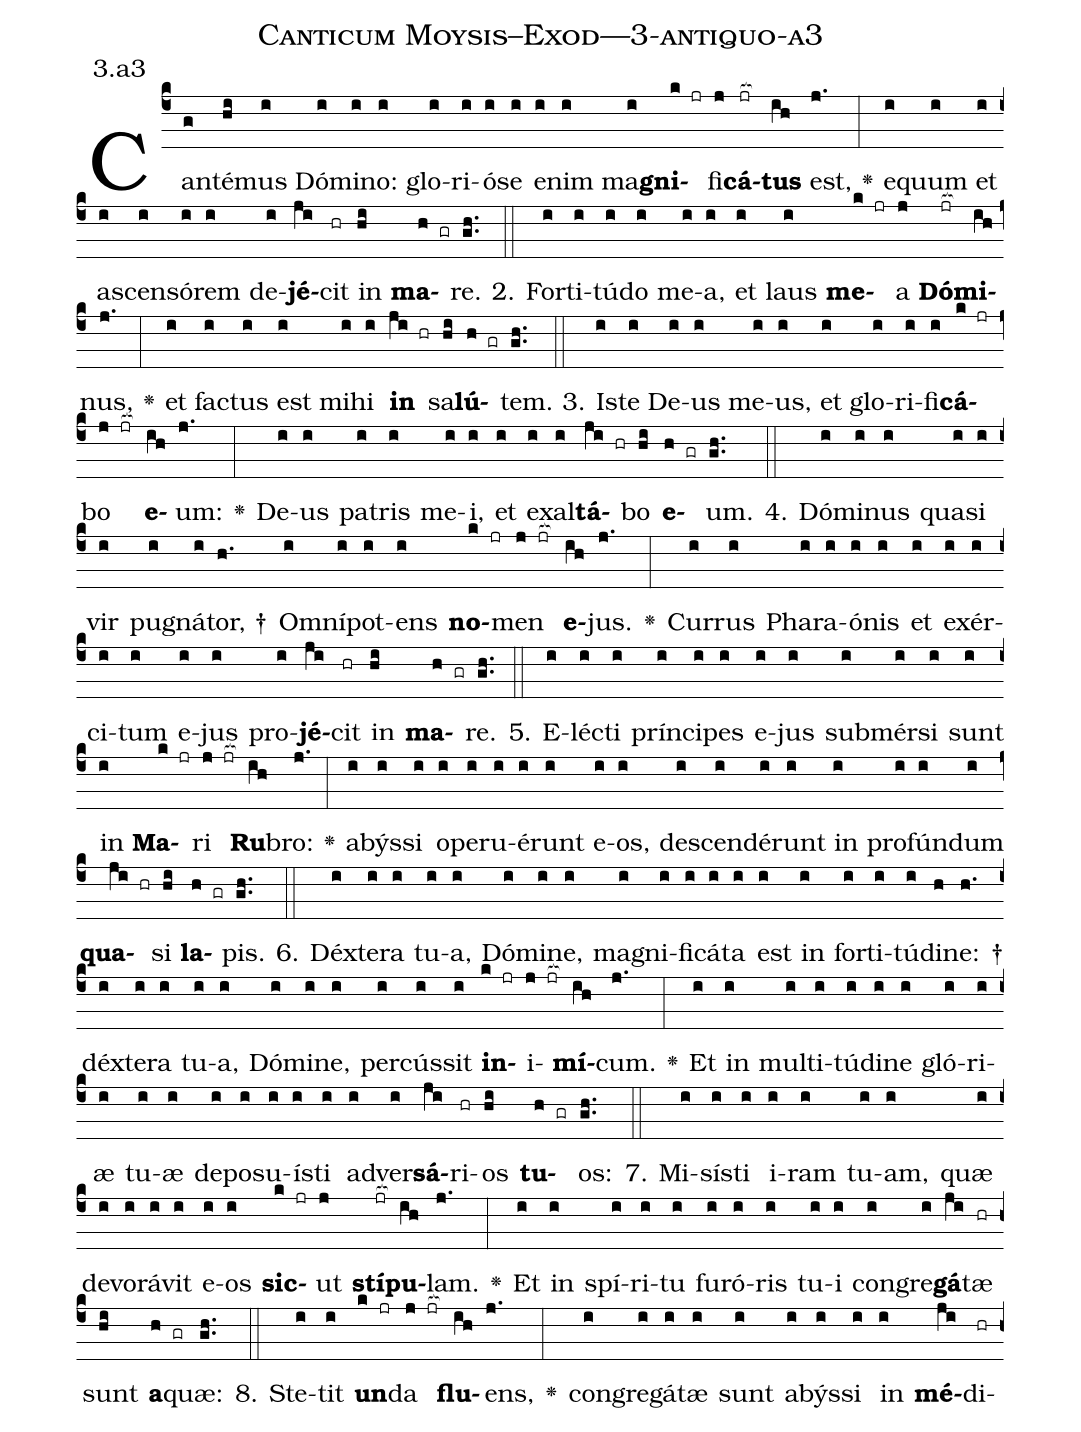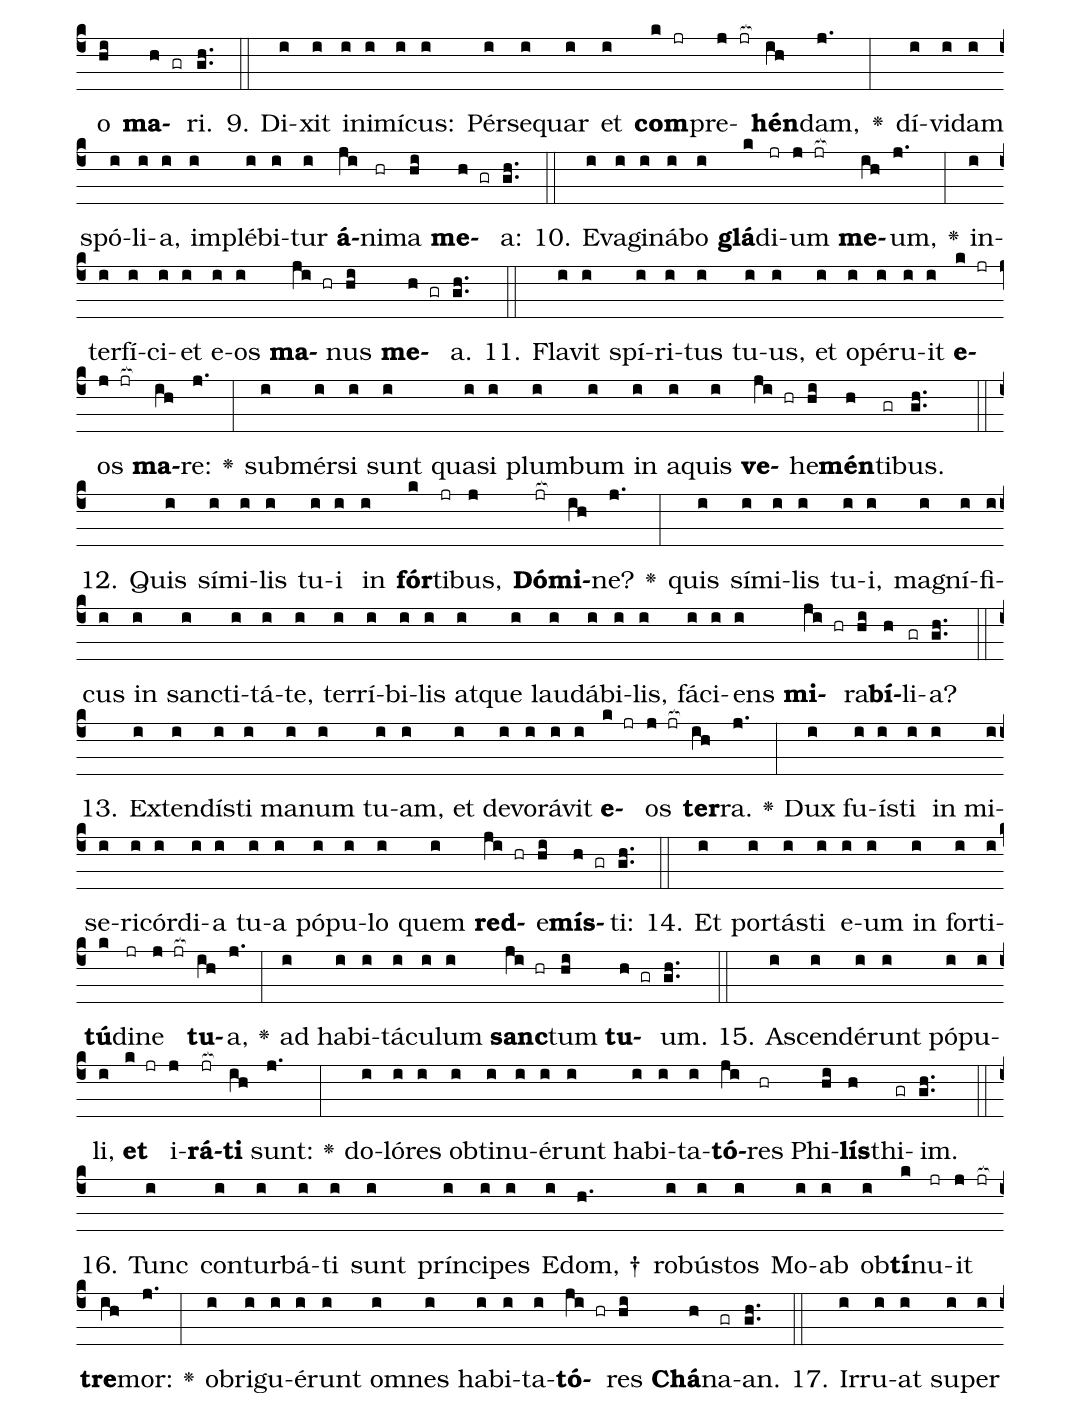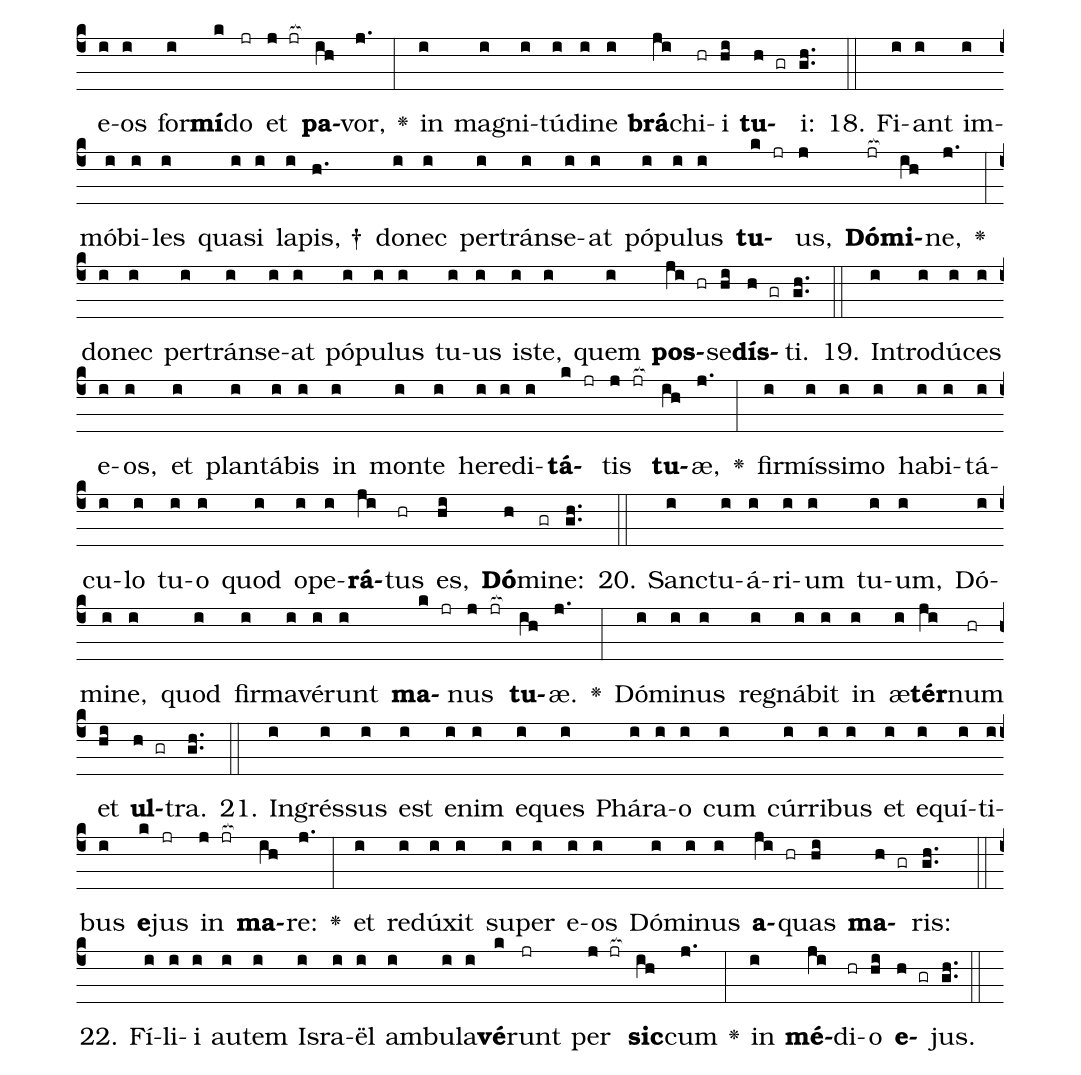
name: Canticum Moysis--Exod---3-antiquo-a3;
annotation: 3.a3;
%%
(c4)Can(g)té(hi)mus(i) Dó(i)mi(i)no:(i) glo(i)ri(i)ó(i)se(i) e(i)nim(i) ma(i)<b>gni</b>(k jr)fi(j)<b>cá</b>(jr[ocb:1{])<b>tus</b>(ih[ocb:0}]) est,(j.) <v>\greheightstar</v>(:) e(i)quum(i) et(i) a(i)scen(i)só(i)rem(i) de(i)<b>jé</b>(ji)cit(hr) in(hi) <b>ma</b>(h gr)re.(gh..) (::)
2. For(i)ti(i)tú(i)do(i) me(i)a,(i) et(i) laus(i) <b>me</b>(k jr)a(j) <b>Dó</b>(jr[ocb:1{])<b>mi</b>(ih[ocb:0}])nus,(j.) <v>\greheightstar</v>(:) et(i) fac(i)tus(i) est(i) mi(i)hi(i) <b>in</b>(ji hr) sa(hi)<b>lú</b>(h gr)tem.(gh..) (::)
3. Is(i)te(i) De(i)us(i) me(i)us,(i) et(i) glo(i)ri(i)fi(i)<b>cá</b>(k jr)bo(j jr[ocb:1{]) <b>e</b>(ih[ocb:0}])um:(j.) <v>\greheightstar</v>(:) De(i)us(i) pa(i)tris(i) me(i)i,(i) et(i) ex(i)al(i)<b>tá</b>(ji hr)bo(hi) <b>e</b>(h gr)um.(gh..) (::)
4. Dó(i)mi(i)nus(i) qua(i)si(i) vir(i) pu(i)gná(i)tor, †(h.) Om(i)ní(i)pot(i)ens(i) <b>no</b>(k jr)men(j jr[ocb:1{]) <b>e</b>(ih[ocb:0}])jus.(j.) <v>\greheightstar</v>(:) Cur(i)rus(i) Pha(i)ra(i)ó(i)nis(i) et(i) ex(i)ér(i)ci(i)tum(i) e(i)jus(i) pro(i)<b>jé</b>(ji)cit(hr) in(hi) <b>ma</b>(h gr)re.(gh..) (::)
5. E(i)léc(i)ti(i) prín(i)ci(i)pes(i) e(i)jus(i) sub(i)mér(i)si(i) sunt(i) in(i) <b>Ma</b>(k jr)ri(j jr[ocb:1{]) <b>Ru</b>(ih[ocb:0}])bro:(j.) <v>\greheightstar</v>(:) a(i)býs(i)si(i) o(i)pe(i)ru(i)é(i)runt(i) e(i)os,(i) de(i)scen(i)dé(i)runt(i) in(i) pro(i)fún(i)dum(i) <b>qua</b>(ji hr)si(hi) <b>la</b>(h gr)pis.(gh..) (::)
6. Déx(i)te(i)ra(i) tu(i)a,(i) Dó(i)mi(i)ne,(i) ma(i)gni(i)fi(i)cá(i)ta(i) est(i) in(i) for(i)ti(i)tú(i)di(h)ne: †(h.) déx(i)te(i)ra(i) tu(i)a,(i) Dó(i)mi(i)ne,(i) per(i)cús(i)sit(i) <b>in</b>(k jr)i(j jr[ocb:1{])<b>mí</b>(ih[ocb:0}])cum.(j.) <v>\greheightstar</v>(:) Et(i) in(i) mul(i)ti(i)tú(i)di(i)ne(i) gló(i)ri(i)æ(i) tu(i)æ(i) de(i)po(i)su(i)ís(i)ti(i) ad(i)ver(i)<b>sá</b>(ji)ri(hr)os(hi) <b>tu</b>(h gr)os:(gh..) (::)
7. Mi(i)sís(i)ti(i) i(i)ram(i) tu(i)am,(i) quæ(i) de(i)vo(i)rá(i)vit(i) e(i)os(i) <b>sic</b>(k jr)ut(j) <b>stí</b>(jr[ocb:1{])<b>pu</b>(ih[ocb:0}])lam.(j.) <v>\greheightstar</v>(:) Et(i) in(i) spí(i)ri(i)tu(i) fu(i)ró(i)ris(i) tu(i)i(i) con(i)gre(i)<b>gá</b>(ji)tæ(hr) sunt(hi) <b>a</b>(h gr)quæ:(gh..) (::)
8. Ste(i)tit(i) <b>un</b>(k jr)da(j jr[ocb:1{]) <b>flu</b>(ih[ocb:0}])ens,(j.) <v>\greheightstar</v>(:) con(i)gre(i)gá(i)tæ(i) sunt(i) a(i)býs(i)si(i) in(i) <b>mé</b>(ji)di(hr)o(hi) <b>ma</b>(h gr)ri.(gh..) (::)
9. Di(i)xit(i) in(i)i(i)mí(i)cus:(i) Pér(i)se(i)quar(i) et(i) <b>com</b>(k jr)pre(j jr[ocb:1{])<b>hén</b>(ih[ocb:0}])dam,(j.) <v>\greheightstar</v>(:) dí(i)vi(i)dam(i) spó(i)li(i)a,(i) im(i)plé(i)bi(i)tur(i) <b>á</b>(ji)ni(hr)ma(hi) <b>me</b>(h gr)a:(gh..) (::)
10. E(i)va(i)gi(i)ná(i)bo(i) <b>glá</b>(k)di(jr)um(j jr[ocb:1{]) <b>me</b>(ih[ocb:0}])um,(j.) <v>\greheightstar</v>(:) in(i)ter(i)fí(i)ci(i)et(i) e(i)os(i) <b>ma</b>(ji hr)nus(hi) <b>me</b>(h gr)a.(gh..) (::)
11. Fla(i)vit(i) spí(i)ri(i)tus(i) tu(i)us,(i) et(i) o(i)pé(i)ru(i)it(i) <b>e</b>(k jr)os(j jr[ocb:1{]) <b>ma</b>(ih[ocb:0}])re:(j.) <v>\greheightstar</v>(:) sub(i)mér(i)si(i) sunt(i) qua(i)si(i) plum(i)bum(i) in(i) a(i)quis(i) <b>ve</b>(ji hr)he(hi)<b>mén</b>(h)ti(gr)bus.(gh..) (::)
12. Quis(i) sí(i)mi(i)lis(i) tu(i)i(i) in(i) <b>fór</b>(k)ti(jr)bus,(j) <b>Dó</b>(jr[ocb:1{])<b>mi</b>(ih[ocb:0}])ne?(j.) <v>\greheightstar</v>(:) quis(i) sí(i)mi(i)lis(i) tu(i)i,(i) ma(i)gní(i)fi(i)cus(i) in(i) sanc(i)ti(i)tá(i)te,(i) ter(i)rí(i)bi(i)lis(i) at(i)que(i) lau(i)dá(i)bi(i)lis,(i) fá(i)ci(i)ens(i) <b>mi</b>(ji hr)ra(hi)<b>bí</b>(h)li(gr)a?(gh..) (::)
13. Ex(i)ten(i)dís(i)ti(i) ma(i)num(i) tu(i)am,(i) et(i) de(i)vo(i)rá(i)vit(i) <b>e</b>(k jr)os(j jr[ocb:1{]) <b>ter</b>(ih[ocb:0}])ra.(j.) <v>\greheightstar</v>(:) Dux(i) fu(i)ís(i)ti(i) in(i) mi(i)se(i)ri(i)cór(i)di(i)a(i) tu(i)a(i) pó(i)pu(i)lo(i) quem(i) <b>red</b>(ji hr)e(hi)<b>mís</b>(h gr)ti:(gh..) (::)
14. Et(i) por(i)tás(i)ti(i) e(i)um(i) in(i) for(i)ti(i)<b>tú</b>(k)di(jr)ne(j jr[ocb:1{]) <b>tu</b>(ih[ocb:0}])a,(j.) <v>\greheightstar</v>(:) ad(i) ha(i)bi(i)tá(i)cu(i)lum(i) <b>sanc</b>(ji hr)tum(hi) <b>tu</b>(h gr)um.(gh..) (::)
15. A(i)scen(i)dé(i)runt(i) pó(i)pu(i)li,(i) <b>et</b>(k jr) i(j)<b>rá</b>(jr[ocb:1{])<b>ti</b>(ih[ocb:0}]) sunt:(j.) <v>\greheightstar</v>(:) do(i)ló(i)res(i) ob(i)ti(i)nu(i)é(i)runt(i) ha(i)bi(i)ta(i)<b>tó</b>(ji)res(hr) Phi(hi)<b>lís</b>(h)thi(gr)im.(gh..) (::)
16. Tunc(i) con(i)tur(i)bá(i)ti(i) sunt(i) prín(i)ci(i)pes(i) E(i)dom, †(h.) ro(i)bús(i)tos(i) Mo(i)ab(i) ob(i)<b>tí</b>(k)nu(jr)it(j jr[ocb:1{]) <b>tre</b>(ih[ocb:0}])mor:(j.) <v>\greheightstar</v>(:) ob(i)ri(i)gu(i)é(i)runt(i) om(i)nes(i) ha(i)bi(i)ta(i)<b>tó</b>(ji hr)res(hi) <b>Chá</b>(h)na(gr)an.(gh..) (::)
17. Ir(i)ru(i)at(i) su(i)per(i) e(i)os(i) for(i)<b>mí</b>(k)do(jr) et(j jr[ocb:1{]) <b>pa</b>(ih[ocb:0}])vor,(j.) <v>\greheightstar</v>(:) in(i) ma(i)gni(i)tú(i)di(i)ne(i) <b>brá</b>(ji)chi(hr)i(hi) <b>tu</b>(h gr)i:(gh..) (::)
18. Fi(i)ant(i) im(i)mó(i)bi(i)les(i) qua(i)si(i) la(i)pis, †(h.) do(i)nec(i) per(i)tráns(i)e(i)at(i) pó(i)pu(i)lus(i) <b>tu</b>(k jr)us,(j) <b>Dó</b>(jr[ocb:1{])<b>mi</b>(ih[ocb:0}])ne,(j.) <v>\greheightstar</v>(:) do(i)nec(i) per(i)tráns(i)e(i)at(i) pó(i)pu(i)lus(i) tu(i)us(i) is(i)te,(i) quem(i) <b>pos</b>(ji hr)se(hi)<b>dís</b>(h gr)ti.(gh..) (::)
19. In(i)tro(i)dú(i)ces(i) e(i)os,(i) et(i) plan(i)tá(i)bis(i) in(i) mon(i)te(i) he(i)re(i)di(i)<b>tá</b>(k jr)tis(j jr[ocb:1{]) <b>tu</b>(ih[ocb:0}])æ,(j.) <v>\greheightstar</v>(:) fir(i)mís(i)si(i)mo(i) ha(i)bi(i)tá(i)cu(i)lo(i) tu(i)o(i) quod(i) o(i)pe(i)<b>rá</b>(ji)tus(hr) es,(hi) <b>Dó</b>(h)mi(gr)ne:(gh..) (::)
20. Sanc(i)tu(i)á(i)ri(i)um(i) tu(i)um,(i) Dó(i)mi(i)ne,(i) quod(i) fir(i)ma(i)vé(i)runt(i) <b>ma</b>(k jr)nus(j jr[ocb:1{]) <b>tu</b>(ih[ocb:0}])æ.(j.) <v>\greheightstar</v>(:) Dó(i)mi(i)nus(i) re(i)gná(i)bit(i) in(i) æ(i)<b>tér</b>(ji)num(hr) et(hi) <b>ul</b>(h gr)tra.(gh..) (::)
21. In(i)grés(i)sus(i) est(i) e(i)nim(i) e(i)ques(i) Phá(i)ra(i)o(i) cum(i) cúr(i)ri(i)bus(i) et(i) e(i)quí(i)ti(i)bus(i) <b>e</b>(k)jus(jr) in(j jr[ocb:1{]) <b>ma</b>(ih[ocb:0}])re:(j.) <v>\greheightstar</v>(:) et(i) re(i)dú(i)xit(i) su(i)per(i) e(i)os(i) Dó(i)mi(i)nus(i) <b>a</b>(ji hr)quas(hi) <b>ma</b>(h gr)ris:(gh..) (::)
22. Fí(i)li(i)i(i) au(i)tem(i) Is(i)ra(i)ël(i) am(i)bu(i)la(i)<b>vé</b>(k)runt(jr) per(j jr[ocb:1{]) <b>sic</b>(ih[ocb:0}])cum(j.) <v>\greheightstar</v>(:) in(i) <b>mé</b>(ji)di(hr)o(hi) <b>e</b>(h gr)jus.(gh..) (::)
